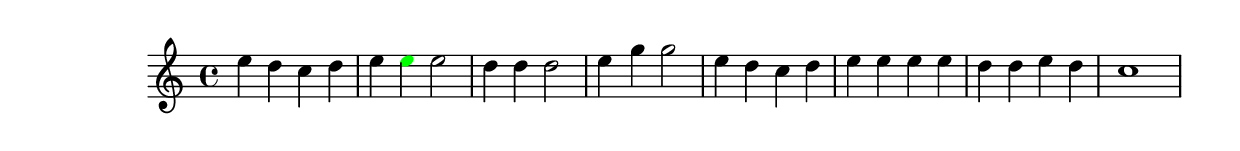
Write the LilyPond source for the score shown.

\version "2.18.2"
\language "english"

\header {
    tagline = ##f
}

\layout {}

\paper {}

\score {
    \new Staff
    {
        {   % measure
            \time 4/4
            \tweak color #black
            e''4
            \tweak color #black
            d''4
            \tweak color #black
            c''4
            \tweak color #black
            d''4
        }   % measure
        {   % measure
            \tweak color #black
            e''4
            \tweak color #green
            e''4
            e''2
        }   % measure
        {   % measure
            d''4
            d''4
            d''2
        }   % measure
        {   % measure
            e''4
            g''4
            g''2
        }   % measure
        {   % measure
            e''4
            d''4
            c''4
            d''4
        }   % measure
        {   % measure
            e''4
            e''4
            e''4
            e''4
        }   % measure
        {   % measure
            d''4
            d''4
            e''4
            d''4
        }   % measure
        {   % measure
            c''1
        }   % measure
    }
}